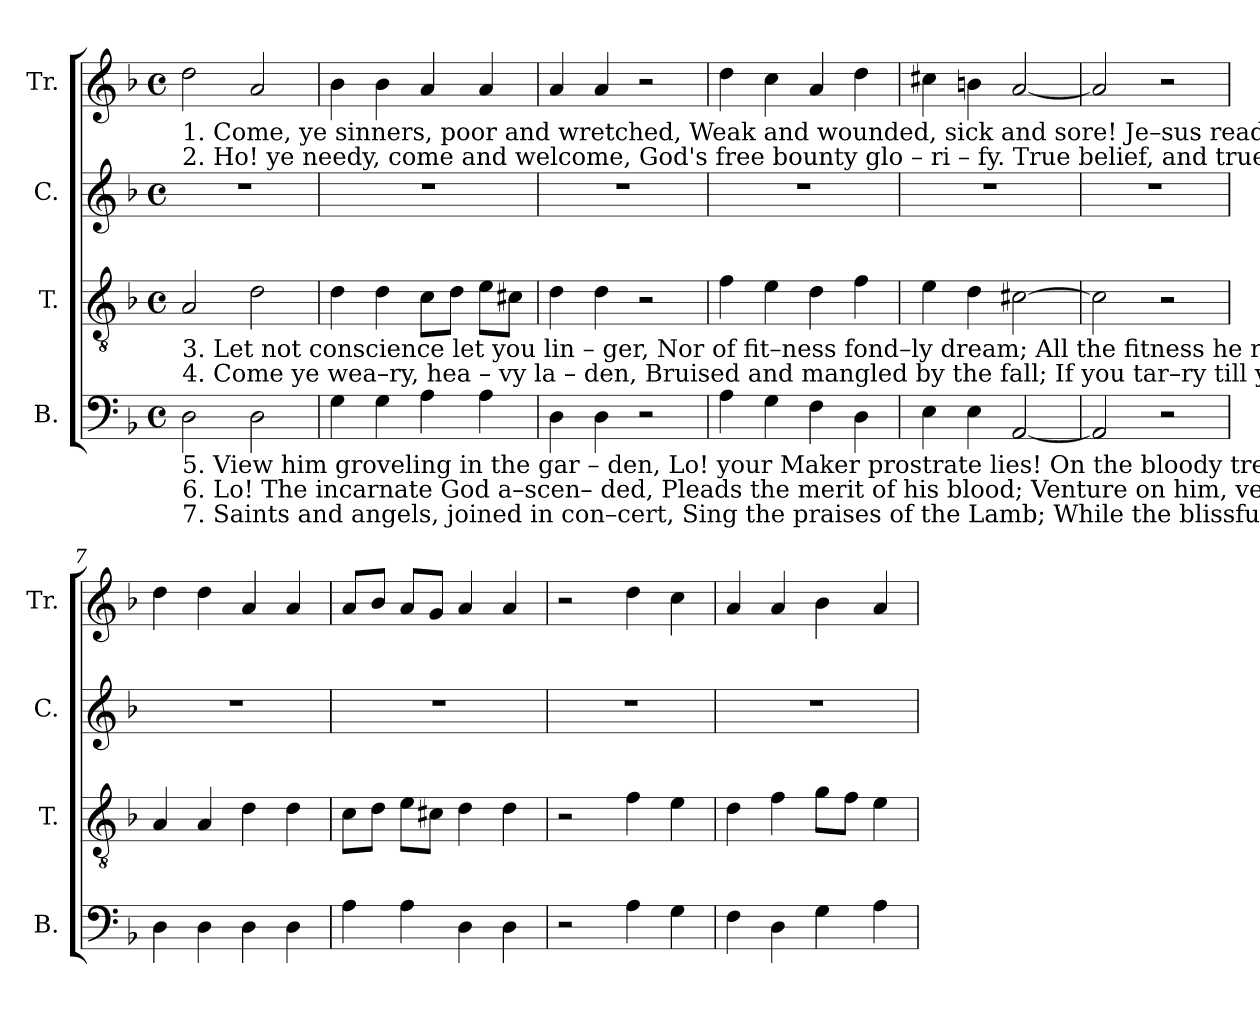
**kern	**kern	**kern	**kern
*part4	*part3	*part2	*part1
*staff4	*staff3	*staff2	*staff1
*I"B.	*I"T.	*I"C.	*I"Tr.
*I'B.	*I'T.	*I'C.	*I'Tr.
*clefF4	*clefGv2	*clefG2	*clefG2
*k[b-]	*k[b-]	*k[b-]	*k[b-]
*M4/4	*M4/4	*M4/4	*M4/4
*met(c)	*met(c)	*met(c)	*met(c)
*MM110	*MM110	*MM110	*MM110
=1	=1	=1	=1
!	!	!	!LO:TX:b:t=1. Come,  ye  sinners,  poor and  wretched,     Weak and wounded, sick and sore!          Je–sus  ready  stands  to  save  you,         Full of  pity  joined  with power.
!	!	!	!LO:TX:b:t=2. Ho!      ye  needy,   come  and  welcome,     God's  free  bounty  glo – ri – fy.             True belief,  and true re–pen–tance,        Every grace that brings us nigh.
!	!LO:TX:b:t=3.  Let not conscience let  you   lin – ger,        Nor of  fit–ness fond–ly  dream;              All  the  fitness  he   re  –  qui – reth        Is  to  feel your  need  of  him.	!	!
!	!LO:TX:b:t=4.  Come ye  wea–ry,   hea – vy  la  – den,      Bruised  and  mangled  by the fall;            If  you  tar–ry  till   you're  bet– ter,        You  will  never  come  at  all.	!	!
!LO:TX:b:t=5. View him groveling  in   the  gar – den,         Lo!  your  Maker  prostrate  lies!          On  the  bloody  tree  be  –  hold  him&colon;      Hear  him  cry,  before  he  dies&colon;	!	!	!
!LO:TX:b:t=6. Lo! The  incarnate  God   a–scen– ded,         Pleads  the  merit  of  his  blood;            Venture on him, ven–ture   whol – ly;       Let  no  o–ther trust   in–trude.	!	!	!
!LO:TX:b:t=7. Saints and  angels,  joined  in  con–cert,        Sing  the  praises  of  the  Lamb;            While  the  blissful seats of  hea– ven       Sweet–ly  echo  with  his name.	!	!	!
2D\	2A/	1r	2dd\
2D\	2d\	.	2a/
=2	=2	=2	=2
4G\	4d\	1r	4b-\
4G\	4d\	.	4b-\
4A\	8c\L	.	4a/
.	8d\J	.	.
4A\	8e\L	.	4a/
.	8c#X\J	.	.
=3	=3	=3	=3
4D\	4d\	1r	4a/
4D\	4d\	.	4a/
2r	2r	.	2r
=4	=4	=4	=4
4A\	4f\	1r	4dd\
4G\	4e\	.	4cc\
4F\	4d\	.	4a/
4D\	4f\	.	4dd\
=5	=5	=5	=5
4E\	4e\	1r	4cc#X\
4E\	4d\	.	4bn\
[2AA/	[2c#X\	.	[2a/
=6	=6	=6	=6
2AA/]	2c#\]	1r	2a/]
2r	2r	.	2r
=7	=7	=7	=7
4D\	4A/	1r	4dd\
4D\	4A/	.	4dd\
4D\	4d\	.	4a/
4D\	4d\	.	4a/
=8	=8	=8	=8
4A\	8c\L	1r	8a/L
.	8d\J	.	8b-/J
4A\	8e\L	.	8a/L
.	8c#X\J	.	8g/J
4D\	4d\	.	4a/
4D\	4d\	.	4a/
=9	=9	=9	=9
2r	2r	1r	2r
4A\	4f\	.	4dd\
4G\	4e\	.	4cc\
=10	=10	=10	=10
4F\	4d\	1r	4a/
4D\	4f\	.	4a/
4G\	8g\L	.	4b-\
.	8f\J	.	.
4A\	4e\	.	4a/
=	=	=	=
*-	*-	*-	*-
